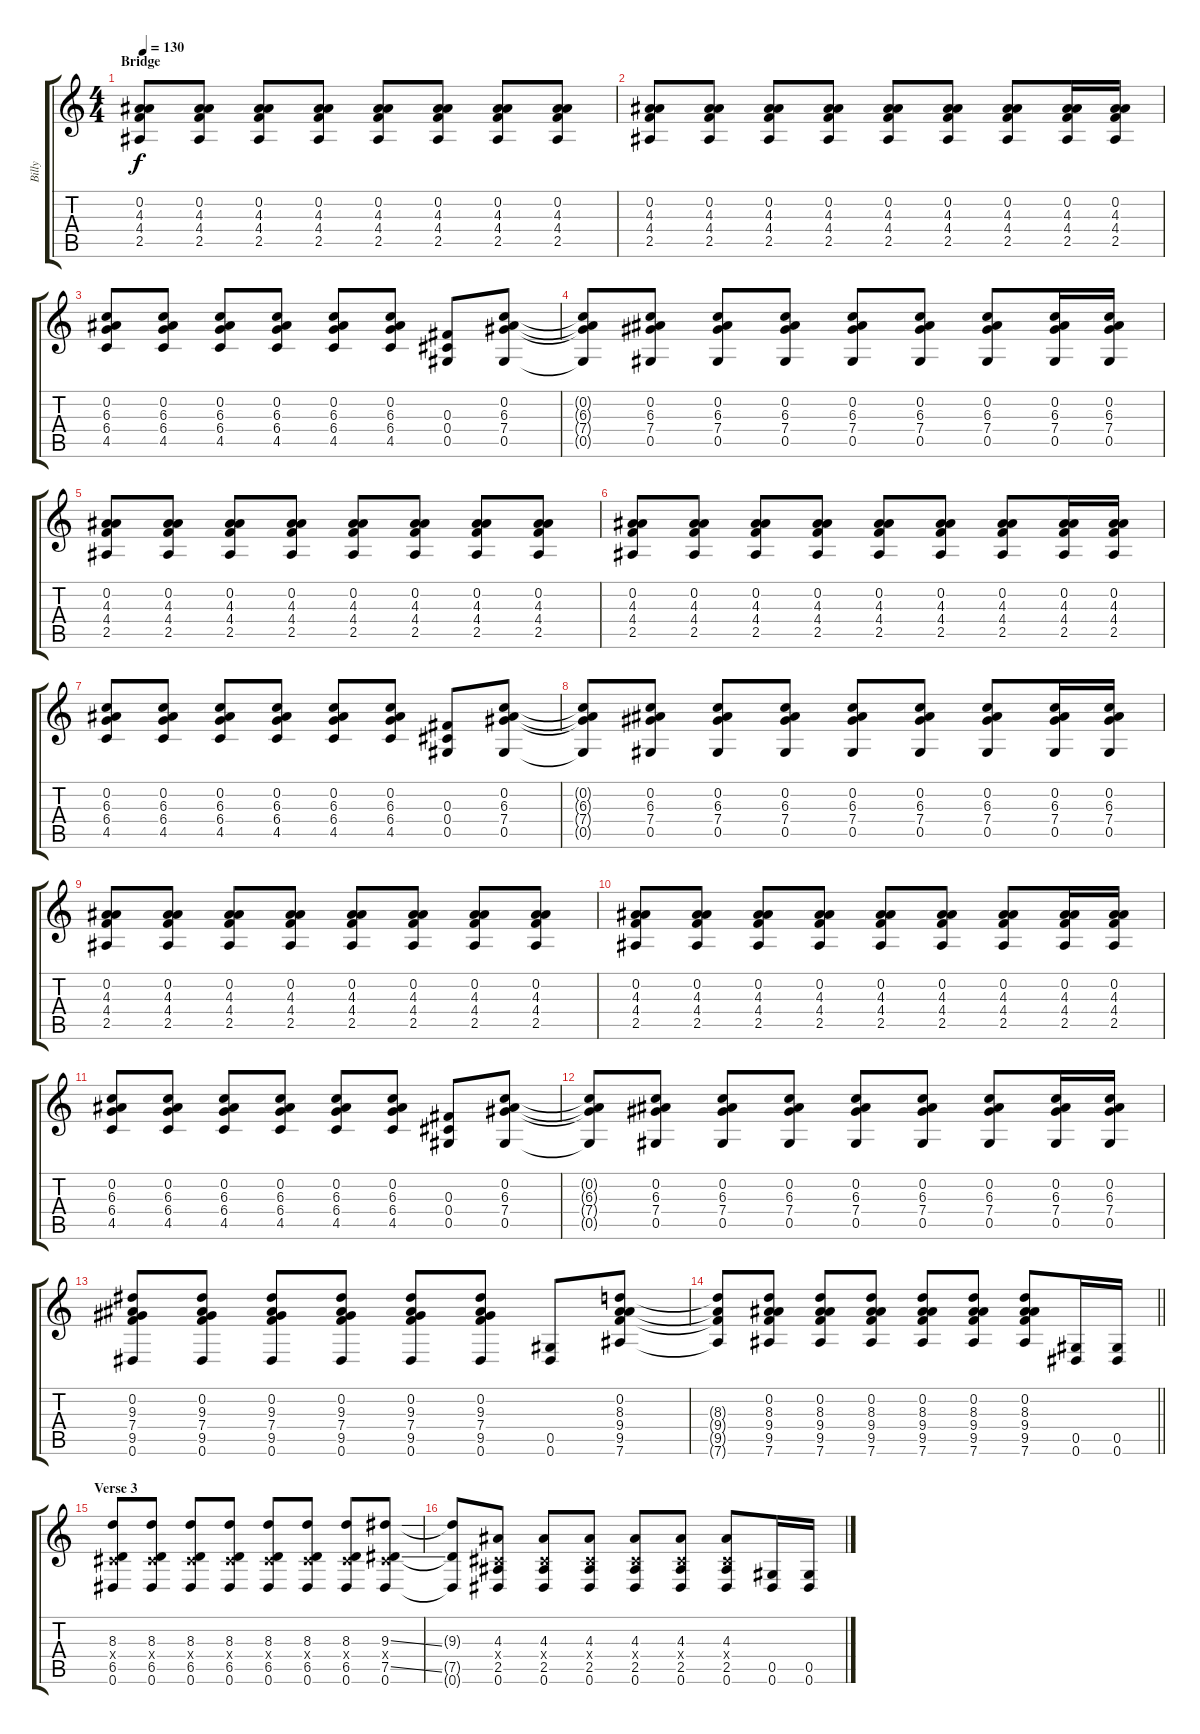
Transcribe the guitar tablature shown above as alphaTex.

\track ("Billy" "Billy") {instrument electricguitarjazz}
\staff {score tabs}
\tuning (Eb4 Bb3 Gb3 Db3 Ab2 Eb2) {hide}
\ts (4 4)
\section ("" "Bridge")
\tempo 130
\clef g2
\ks c
(0.2 4.3 4.4 2.5).8{dy f} (0.2 4.3 4.4 2.5).8 (0.2 4.3 4.4 2.5).8 (0.2 4.3 4.4 2.5).8 (0.2 4.3 4.4 2.5).8 (0.2 4.3 4.4 2.5).8 (0.2 4.3 4.4 2.5).8 (0.2 4.3 4.4 2.5).8 |
(0.2 4.3 4.4 2.5).8 (0.2 4.3 4.4 2.5).8 (0.2 4.3 4.4 2.5).8 (0.2 4.3 4.4 2.5).8 (0.2 4.3 4.4 2.5).8 (0.2 4.3 4.4 2.5).8 (0.2 4.3 4.4 2.5).8 (0.2 4.3 4.4 2.5).16 (0.2 4.3 4.4 2.5).16 |
(0.2 6.3 6.4 4.5).8 (0.2 6.3 6.4 4.5).8 (0.2 6.3 6.4 4.5).8 (0.2 6.3 6.4 4.5).8 (0.2 6.3 6.4 4.5).8 (0.2 6.3 6.4 4.5).8 (0.3 0.4 0.5).8 (0.2 6.3 7.4 0.5).8 |
(0.2{t} 6.3{t} 7.4{t} 0.5{t}).8 (0.2 6.3 7.4 0.5).8 (0.2 6.3 7.4 0.5).8 (0.2 6.3 7.4 0.5).8 (0.2 6.3 7.4 0.5).8 (0.2 6.3 7.4 0.5).8 (0.2 6.3 7.4 0.5).8 (0.2 6.3 7.4 0.5).16 (0.2 6.3 7.4 0.5).16 |
(0.2 4.3 4.4 2.5).8 (0.2 4.3 4.4 2.5).8 (0.2 4.3 4.4 2.5).8 (0.2 4.3 4.4 2.5).8 (0.2 4.3 4.4 2.5).8 (0.2 4.3 4.4 2.5).8 (0.2 4.3 4.4 2.5).8 (0.2 4.3 4.4 2.5).8 |
(0.2 4.3 4.4 2.5).8 (0.2 4.3 4.4 2.5).8 (0.2 4.3 4.4 2.5).8 (0.2 4.3 4.4 2.5).8 (0.2 4.3 4.4 2.5).8 (0.2 4.3 4.4 2.5).8 (0.2 4.3 4.4 2.5).8 (0.2 4.3 4.4 2.5).16 (0.2 4.3 4.4 2.5).16 |
(0.2 6.3 6.4 4.5).8 (0.2 6.3 6.4 4.5).8 (0.2 6.3 6.4 4.5).8 (0.2 6.3 6.4 4.5).8 (0.2 6.3 6.4 4.5).8 (0.2 6.3 6.4 4.5).8 (0.3 0.4 0.5).8 (0.2 6.3 7.4 0.5).8 |
(0.2{t} 6.3{t} 7.4{t} 0.5{t}).8 (0.2 6.3 7.4 0.5).8 (0.2 6.3 7.4 0.5).8 (0.2 6.3 7.4 0.5).8 (0.2 6.3 7.4 0.5).8 (0.2 6.3 7.4 0.5).8 (0.2 6.3 7.4 0.5).8 (0.2 6.3 7.4 0.5).16 (0.2 6.3 7.4 0.5).16 |
(0.2 4.3 4.4 2.5).8 (0.2 4.3 4.4 2.5).8 (0.2 4.3 4.4 2.5).8 (0.2 4.3 4.4 2.5).8 (0.2 4.3 4.4 2.5).8 (0.2 4.3 4.4 2.5).8 (0.2 4.3 4.4 2.5).8 (0.2 4.3 4.4 2.5).8 |
(0.2 4.3 4.4 2.5).8 (0.2 4.3 4.4 2.5).8 (0.2 4.3 4.4 2.5).8 (0.2 4.3 4.4 2.5).8 (0.2 4.3 4.4 2.5).8 (0.2 4.3 4.4 2.5).8 (0.2 4.3 4.4 2.5).8 (0.2 4.3 4.4 2.5).16 (0.2 4.3 4.4 2.5).16 |
(0.2 6.3 6.4 4.5).8 (0.2 6.3 6.4 4.5).8 (0.2 6.3 6.4 4.5).8 (0.2 6.3 6.4 4.5).8 (0.2 6.3 6.4 4.5).8 (0.2 6.3 6.4 4.5).8 (0.3 0.4 0.5).8 (0.2 6.3 7.4 0.5).8 |
(0.2{t} 6.3{t} 7.4{t} 0.5{t}).8 (0.2 6.3 7.4 0.5).8 (0.2 6.3 7.4 0.5).8 (0.2 6.3 7.4 0.5).8 (0.2 6.3 7.4 0.5).8 (0.2 6.3 7.4 0.5).8 (0.2 6.3 7.4 0.5).8 (0.2 6.3 7.4 0.5).16 (0.2 6.3 7.4 0.5).16 |
(0.2 9.3 7.4 9.5 0.6).8 (0.2 9.3 7.4 9.5 0.6).8 (0.2 9.3 7.4 9.5 0.6).8 (0.2 9.3 7.4 9.5 0.6).8 (0.2 9.3 7.4 9.5 0.6).8 (0.2 9.3 7.4 9.5 0.6).8 (0.5 0.6).8 (0.2 8.3 9.4 9.5 7.6).8 |
\barLineRight lightlight
(8.3{t} 9.4{t} 9.5{t} 7.6{t}).8 (0.2 8.3 9.4 9.5 7.6).8 (0.2 8.3 9.4 9.5 7.6).8 (0.2 8.3 9.4 9.5 7.6).8 (0.2 8.3 9.4 9.5 7.6).8 (0.2 8.3 9.4 9.5 7.6).8 (0.2 8.3 9.4 9.5 7.6).8 (0.5 0.6).16 (0.5 0.6).16 |
\section ("" "Verse 3")
(8.3 0.4{x} 6.5 0.6).8 (8.3 0.4{x} 6.5 0.6).8 (8.3 0.4{x} 6.5 0.6).8 (8.3 0.4{x} 6.5 0.6).8 (8.3 0.4{x} 6.5 0.6).8 (8.3 0.4{x} 6.5 0.6).8 (8.3 0.4{x} 6.5 0.6).8 (9.3{ss} 0.4{x} 7.5{ss} 0.6).8 |
(9.3{t} 7.5{t} 0.6{t}).8 (4.3 0.4{x} 2.5 0.6).8 (4.3 0.4{x} 2.5 0.6).8 (4.3 0.4{x} 2.5 0.6).8 (4.3 0.4{x} 2.5 0.6).8 (4.3 0.4{x} 2.5 0.6).8 (4.3 0.4{x} 2.5 0.6).8 (0.5 0.6).16 (0.5 0.6).16
